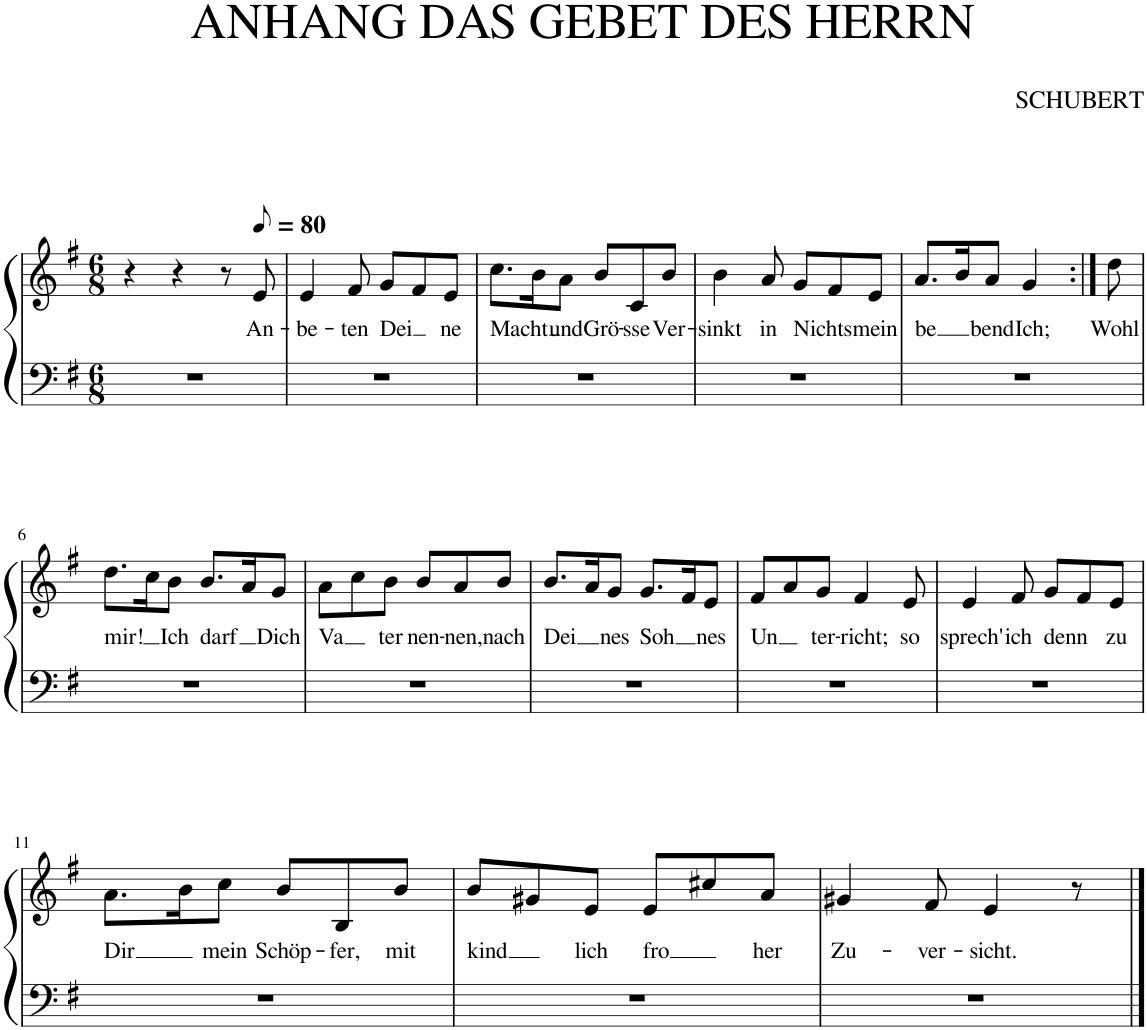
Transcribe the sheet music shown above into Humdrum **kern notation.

**kern	**kern	**text
*part1	*part1	*part1
*staff2	*staff1	*staff1
*I"Piano	*	*
*I'Pno.	*	*
*clefF4	*clefG2	*
*k[f#]	*k[f#]	*
*M6/8	*M6/8	*
=1	=1	=1
2.r	4r	.
.	4r	.
.	8r	.
*	*MM40	*
!	!	!LO:LY:b
.	8e/	An-
=2	=2	=2
!	!	!LO:LY:b
2.r	4e/	-be-
!	!	!LO:LY:b
.	8f#/	-ten
!	!	!LO:LY:b
.	8g/L	Dei
.	8f#/	.
!	!	!LO:LY:b
.	8e/J	ne
=3	=3	=3
!	!	!LO:LY:b
2.r	8.cc\L	Macht
.	16b\K	.
!	!	!LO:LY:b
.	8a\J	und
!	!	!LO:LY:b
.	8b/L	Grö-
!	!	!LO:LY:b
.	8c/	-sse
!	!	!LO:LY:b
.	8b/J	Ver-
=4	=4	=4
!	!	!LO:LY:b
2.r	4b\	-sinkt
!	!	!LO:LY:b
.	8a/	in
!	!	!LO:LY:b
.	8g/L	Nichts
.	8f#/	.
!	!	!LO:LY:b
.	8e/J	mein
==5	==5	==5
!	!	!LO:LY:b
2.r	8.a/L	be
.	16b/K	.
!	!	!LO:LY:b
.	8a/J	bend
!	!	!LO:LY:b
.	4g/	Ich;
!	!	!LO:LY:b
.	8dd\	Wohl
!!LO:LB:g=z
=6	=6	=6
!	!	!LO:LY:b
2.r	8.dd\L	mir!
.	16cc\K	.
!	!	!LO:LY:b
.	8b\J	Ich
!	!	!LO:LY:b
.	8.b/L	darf
.	16a/K	.
!	!	!LO:LY:b
.	8g/J	Dich
=7	=7	=7
!	!	!LO:LY:b
2.r	8a\L	Va
.	8cc\	.
!	!	!LO:LY:b
.	8b\J	ter
!	!	!LO:LY:b
.	8b/L	nen-
!	!	!LO:LY:b
.	8a/	-nen,
!	!	!LO:LY:b
.	8b/J	nach
=8	=8	=8
!	!	!LO:LY:b
2.r	8.b/L	Dei
.	16a/K	.
!	!	!LO:LY:b
.	8g/J	nes
!	!	!LO:LY:b
.	8.g/L	Soh
.	16f#/K	.
!	!	!LO:LY:b
.	8e/J	nes
=9	=9	=9
!	!	!LO:LY:b
2.r	8f#/L	Un
.	8a/	.
!	!	!LO:LY:b
.	8g/J	ter-
!	!	!LO:LY:b
.	4f#/	-richt;
!	!	!LO:LY:b
.	8e/	so
=10	=10	=10
!	!	!LO:LY:b
2.r	4e/	sprech'
!	!	!LO:LY:b
.	8f#/	ich
!	!	!LO:LY:b
.	8g/L	denn
.	8f#/	.
!	!	!LO:LY:b
.	8e/J	zu
!!LO:LB:g=z
=11	=11	=11
!	!	!LO:LY:b
2.r	8.a\L	Dir
.	16b\K	.
!	!	!LO:LY:b
.	8cc\J	mein
!	!	!LO:LY:b
.	8b/L	Schöp-
!	!	!LO:LY:b
.	8B/	-fer,
!	!	!LO:LY:b
.	8b/J	mit
=12	=12	=12
!	!	!LO:LY:b
2.r	8b/L	kind
.	8g#X/	.
!	!	!LO:LY:b
.	8e/J	lich
!	!	!LO:LY:b
.	8e/L	fro
.	8cc#X/	.
!	!	!LO:LY:b
.	8a/J	her
=13	=13	=13
!	!	!LO:LY:b
2.r	4g#X/	Zu-
!	!	!LO:LY:b
.	8f#/	-ver-
!	!	!LO:LY:b
.	4e/	-sicht.
.	8r	.
==	==	==
*-	*-	*-
